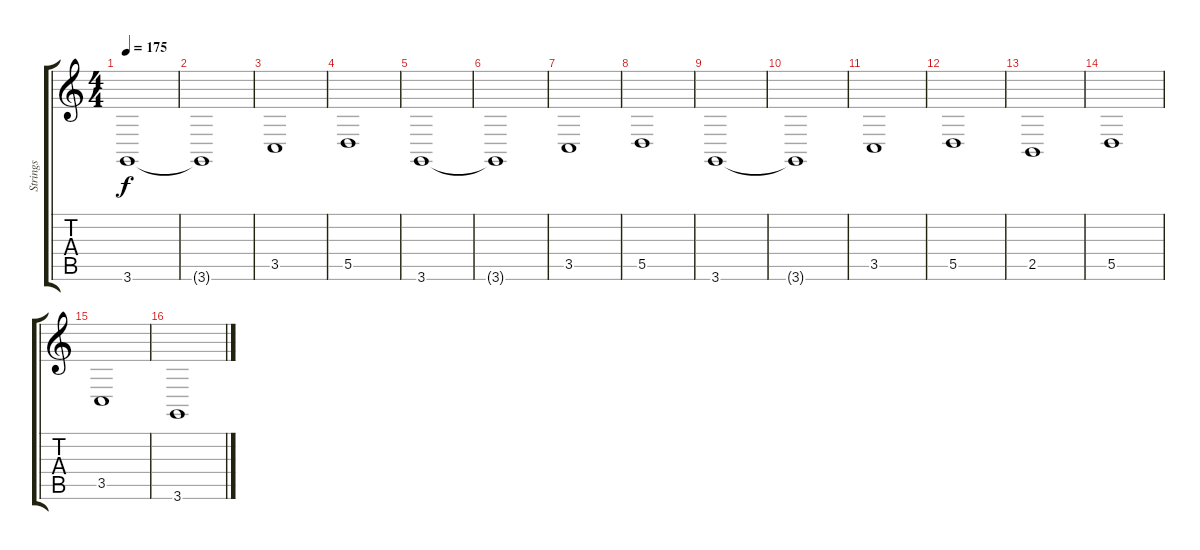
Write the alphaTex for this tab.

\track ("Strings" "Strings") {instrument stringensemble2}
\staff {score tabs}
\tuning (E4 B3 G3 D3 A2 E2) {hide}
\ts (4 4)
\tempo 175
\clef g2
\ks c
3.6.1{dy f} |
3.6{t}.1 |
3.5.1 |
5.5.1 |
3.6.1 |
3.6{t}.1 |
3.5.1 |
5.5.1 |
3.6.1 |
3.6{t}.1 |
3.5.1{volume 16} |
5.5.1 |
2.5.1 |
5.5.1 |
3.5.1 |
3.6.1
